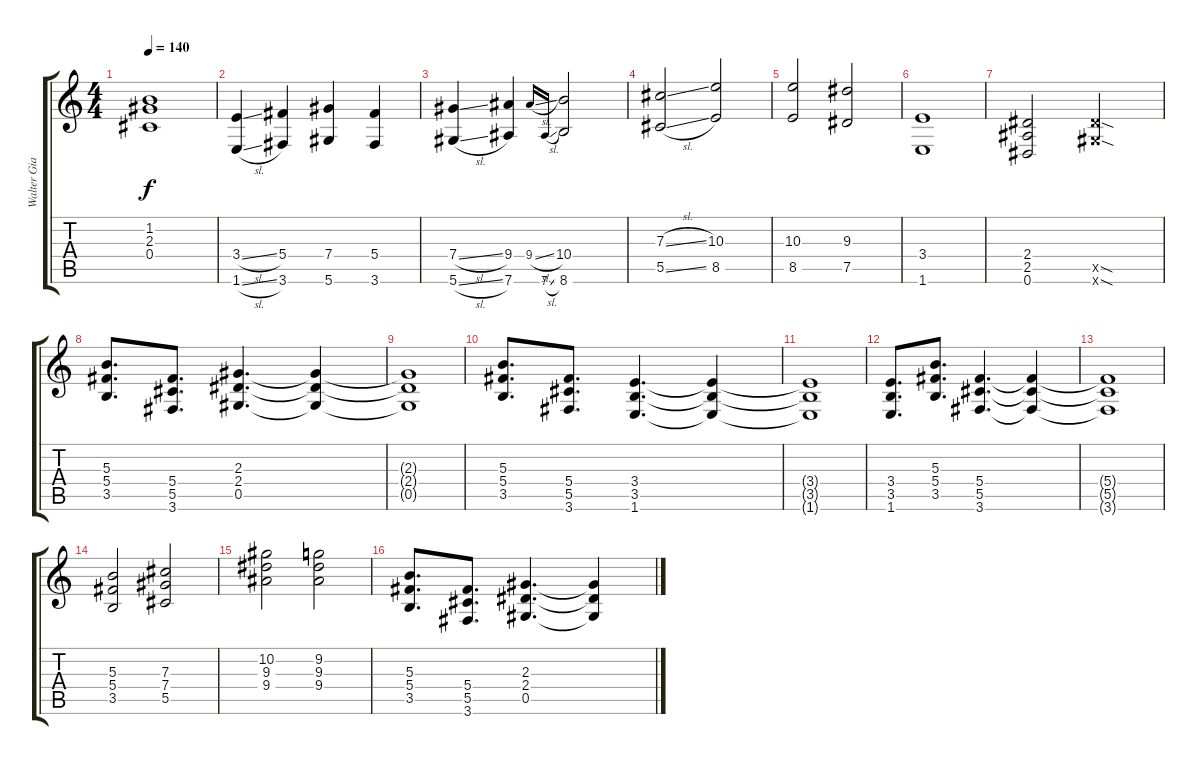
\track ("Walter Giardino" "Walter Gia") {instrument distortionguitar}
\staff {score tabs}
\tuning (Eb4 Bb3 Gb3 Db3 Ab2 Eb2) {hide}
\ts (4 4)
\tempo 140
\clef g2
\ks c
(1.2 2.3 0.4).1{dy f} |
(3.4{sl} 1.6{sl}).4 (5.4 3.6).4 (7.4 5.6).4 (5.4 3.6).4 |
(7.4{sl} 5.6{sl}).4 (9.4 7.6).4 9.4{sl}.16{gr onbeat} 7.6{sl}.16{gr onbeat} (10.4 8.6).2 |
(7.3{sl} 5.5{sl}).2 (10.3 8.5).2 |
(10.3 8.5).2 (9.3 7.5).2 |
(3.4 1.6).1 |
(2.4 2.5 0.6).2 (0.5{sod x} 12.6{sod x}).2 |
(5.3 5.4 3.5).8{d} (5.4 5.5 3.6).8{d} (2.3 2.4 0.5).4{d} (2.3{t} 2.4{t} 0.5{t}).4 |
(2.3{t} 2.4{t} 0.5{t}).1 |
(5.3 5.4 3.5).8{d} (5.4 5.5 3.6).8{d} (3.4 3.5 1.6).4{d} (3.4{t} 3.5{t} 1.6{t}).4 |
(3.4{t} 3.5{t} 1.6{t}).1 |
(3.4 3.5 1.6).8{d} (5.3 5.4 3.5).8{d} (5.4 5.5 3.6).4{d} (5.4{t} 5.5{t} 3.6{t}).4 |
(5.4{t} 5.5{t} 3.6{t}).1 |
(5.3 5.4 3.5).2 (7.3 7.4 5.5).2 |
(10.2 9.3 9.4).2 (9.2 9.3 9.4).2 |
(5.3 5.4 3.5).8{d} (5.4 5.5 3.6).8{d} (2.3 2.4 0.5).4{d} (2.3{t} 2.4{t} 0.5{t}).4
